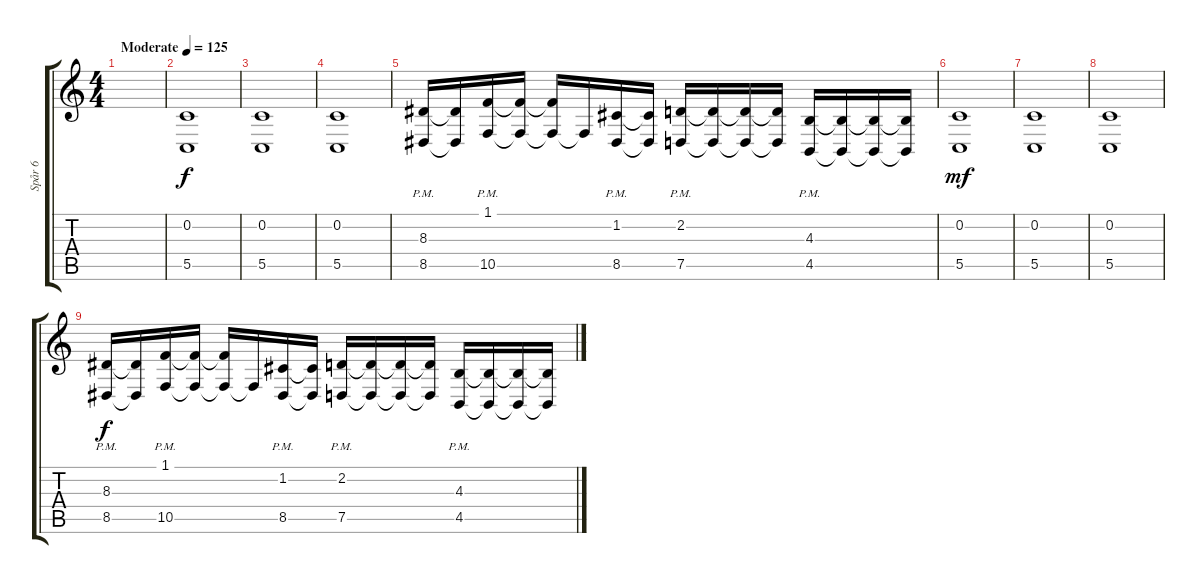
\track ("Spår 6" "Spår 6") {instrument stringensemble1}
\staff {score tabs}
\tuning (E4 C4 G3 C3 G2 C2) {hide}
\ts (4 4)
\tempo (125 "Moderate")
\clef g2
\ks c
|
(0.2 5.5).1 |
(0.2 5.5).1 |
(0.2 5.5).1 |
(8.3 8.5{pm}).16{dy f} (8.3{t} 8.5{t}).16 (1.1 10.5{pm}).16 (1.1{t} 10.5{t}).16 (1.1{t} 10.5{t}).16 10.5{t}.16 (1.2 8.5{pm}).16 (1.2{t} 8.5{t}).16 (2.2 7.5{pm}).16 (2.2{t} 7.5{t}).16 (2.2{t} 7.5{t}).16 (2.2{t} 7.5{t}).16 (4.3 4.5{pm}).16 (4.3{t} 4.5{t}).16 (4.3{t} 4.5{t}).16 (4.3{t} 4.5{t}).16 |
(0.2 5.5).1{dy mf} |
(0.2 5.5).1 |
(0.2 5.5).1 |
(8.3 8.5{pm}).16{dy f} (8.3{t} 8.5{t}).16 (1.1 10.5{pm}).16 (1.1{t} 10.5{t}).16 (1.1{t} 10.5{t}).16 10.5{t}.16 (1.2 8.5{pm}).16 (1.2{t} 8.5{t}).16 (2.2 7.5{pm}).16 (2.2{t} 7.5{t}).16 (2.2{t} 7.5{t}).16 (2.2{t} 7.5{t}).16 (4.3 4.5{pm}).16 (4.3{t} 4.5{t}).16 (4.3{t} 4.5{t}).16 (4.3{t} 4.5{t}).16
